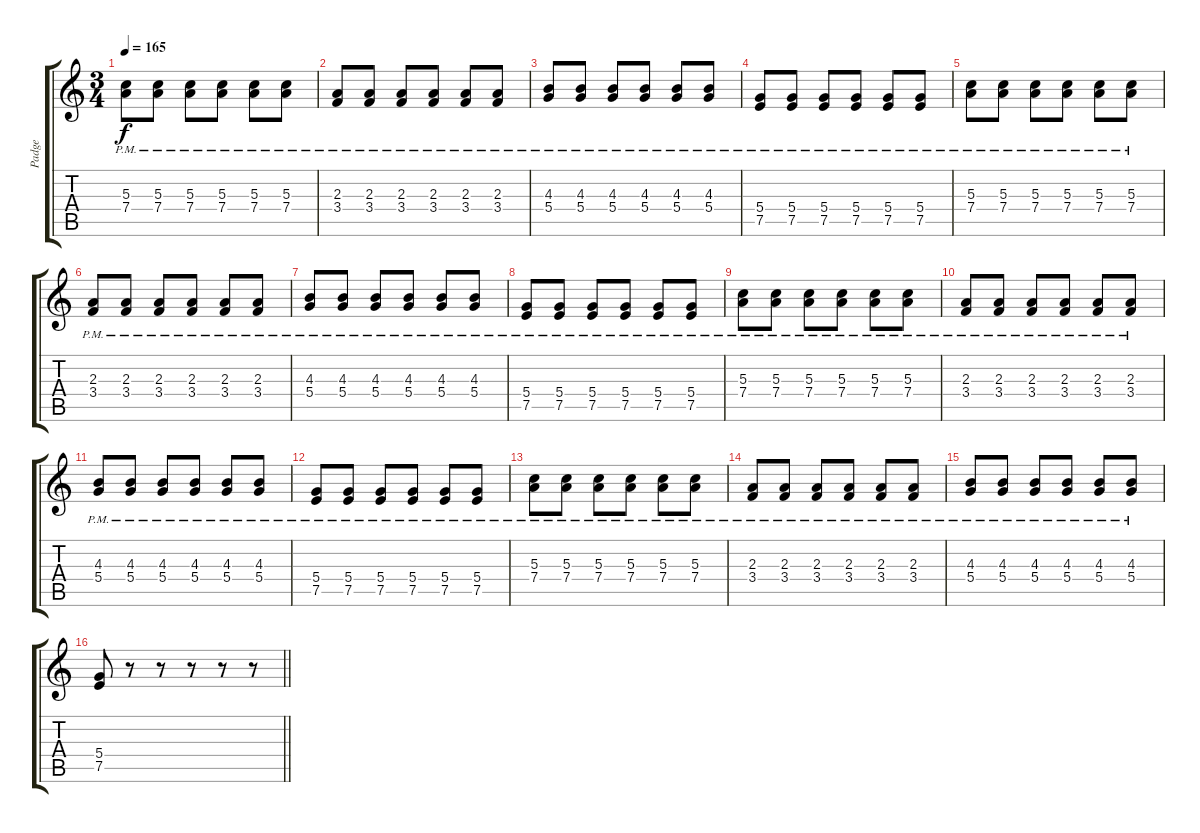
\track ("Padge" "Padge") {instrument distortionguitar}
\staff {score tabs}
\tuning (E4 B3 G3 D3 A2 E2) {hide}
\ts (3 4)
\tempo 165
\clef g2
\ks c
(5.3{pm} 7.4{pm}).8{dy f} (5.3{pm} 7.4{pm}).8 (5.3{pm} 7.4{pm}).8 (5.3{pm} 7.4{pm}).8 (5.3{pm} 7.4{pm}).8 (5.3{pm} 7.4{pm}).8 |
(2.3{pm} 3.4{pm}).8 (2.3{pm} 3.4{pm}).8 (2.3{pm} 3.4{pm}).8 (2.3{pm} 3.4{pm}).8 (2.3{pm} 3.4{pm}).8 (2.3{pm} 3.4{pm}).8 |
(4.3{pm} 5.4{pm}).8 (4.3{pm} 5.4{pm}).8 (4.3{pm} 5.4{pm}).8 (4.3{pm} 5.4{pm}).8 (4.3{pm} 5.4{pm}).8 (4.3{pm} 5.4{pm}).8 |
(5.4 7.5{pm}).8 (5.4{pm} 7.5{pm}).8 (5.4{pm} 7.5{pm}).8 (5.4{pm} 7.5{pm}).8 (5.4{pm} 7.5{pm}).8 (5.4{pm} 7.5{pm}).8 |
(5.3{pm} 7.4{pm}).8 (5.3{pm} 7.4{pm}).8 (5.3{pm} 7.4{pm}).8 (5.3{pm} 7.4{pm}).8 (5.3{pm} 7.4{pm}).8 (5.3{pm} 7.4{pm}).8 |
(2.3{pm} 3.4{pm}).8 (2.3{pm} 3.4{pm}).8 (2.3{pm} 3.4{pm}).8 (2.3{pm} 3.4{pm}).8 (2.3{pm} 3.4{pm}).8 (2.3{pm} 3.4{pm}).8 |
(4.3{pm} 5.4{pm}).8 (4.3{pm} 5.4{pm}).8 (4.3{pm} 5.4{pm}).8 (4.3{pm} 5.4{pm}).8 (4.3{pm} 5.4{pm}).8 (4.3{pm} 5.4{pm}).8 |
(5.4 7.5{pm}).8 (5.4{pm} 7.5{pm}).8 (5.4{pm} 7.5{pm}).8 (5.4{pm} 7.5{pm}).8 (5.4{pm} 7.5{pm}).8 (5.4{pm} 7.5{pm}).8 |
(5.3{pm} 7.4{pm}).8 (5.3{pm} 7.4{pm}).8 (5.3{pm} 7.4{pm}).8 (5.3{pm} 7.4{pm}).8 (5.3{pm} 7.4{pm}).8 (5.3{pm} 7.4{pm}).8 |
(2.3{pm} 3.4{pm}).8 (2.3{pm} 3.4{pm}).8 (2.3{pm} 3.4{pm}).8 (2.3{pm} 3.4{pm}).8 (2.3{pm} 3.4{pm}).8 (2.3{pm} 3.4{pm}).8 |
(4.3{pm} 5.4{pm}).8 (4.3{pm} 5.4{pm}).8 (4.3{pm} 5.4{pm}).8 (4.3{pm} 5.4{pm}).8 (4.3{pm} 5.4{pm}).8 (4.3{pm} 5.4{pm}).8 |
(5.4 7.5{pm}).8 (5.4{pm} 7.5{pm}).8 (5.4{pm} 7.5{pm}).8 (5.4{pm} 7.5{pm}).8 (5.4{pm} 7.5{pm}).8 (5.4{pm} 7.5{pm}).8 |
(5.3{pm} 7.4{pm}).8 (5.3{pm} 7.4{pm}).8 (5.3{pm} 7.4{pm}).8 (5.3{pm} 7.4{pm}).8 (5.3{pm} 7.4{pm}).8 (5.3{pm} 7.4{pm}).8 |
(2.3{pm} 3.4{pm}).8 (2.3{pm} 3.4{pm}).8 (2.3{pm} 3.4{pm}).8 (2.3{pm} 3.4{pm}).8 (2.3{pm} 3.4{pm}).8 (2.3{pm} 3.4{pm}).8 |
(4.3{pm} 5.4{pm}).8 (4.3{pm} 5.4{pm}).8 (4.3{pm} 5.4{pm}).8 (4.3{pm} 5.4{pm}).8 (4.3{pm} 5.4{pm}).8 (4.3{pm} 5.4{pm}).8 |
\barLineRight lightlight
(5.4 7.5).8 r.8 r.8 r.8 r.8 r.8
